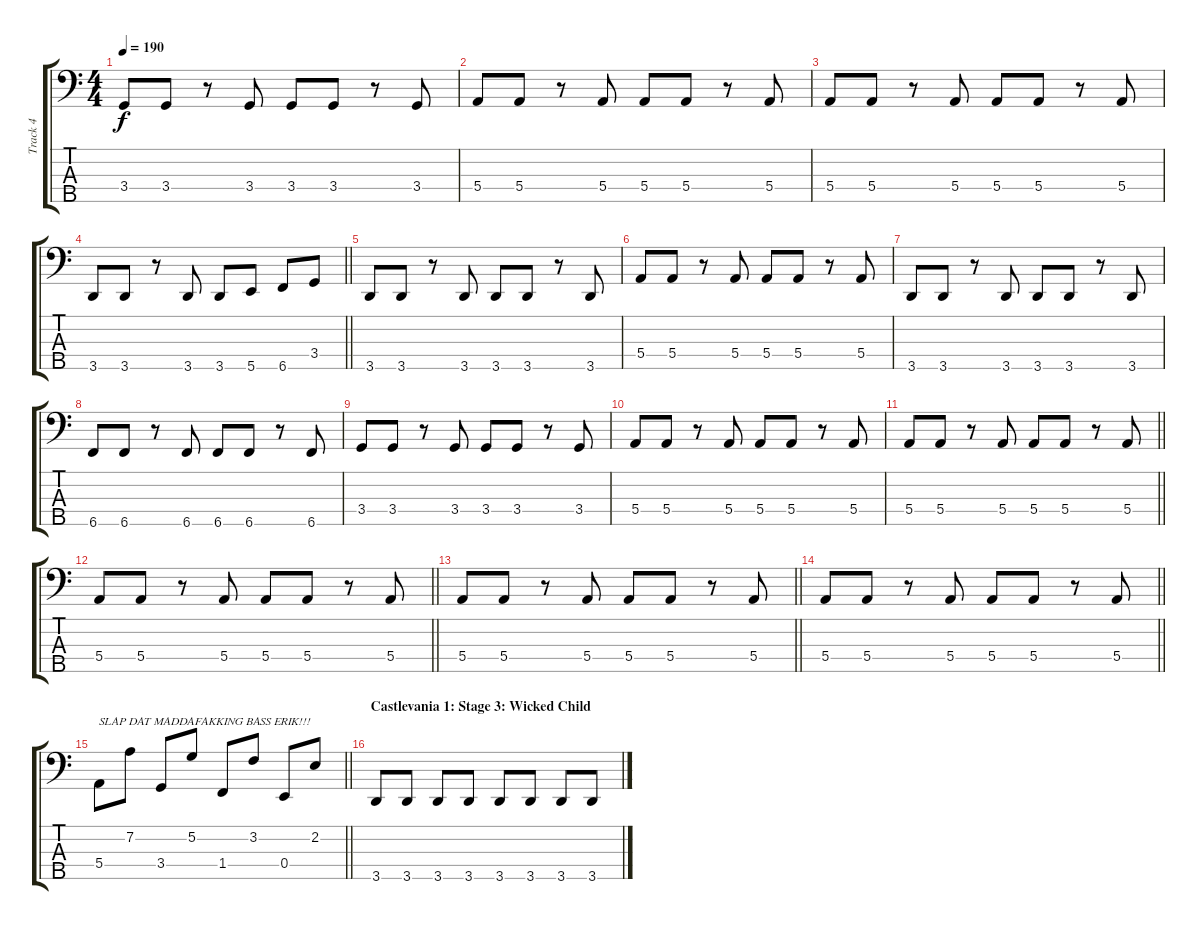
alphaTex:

\track ("Track 4" "Track 4") {instrument slapbass1}
\staff {score tabs}
\tuning (G2 D2 A1 E1 B0) {hide}
\ts (4 4)
\tempo 190
\clef f4
\ks c
3.4.8{dy f} 3.4.8 r.8 3.4.8 3.4.8 3.4.8 r.8 3.4.8 |
5.4.8 5.4.8 r.8 5.4.8 5.4.8 5.4.8 r.8 5.4.8 |
5.4.8 5.4.8 r.8 5.4.8 5.4.8 5.4.8 r.8 5.4.8 |
\barLineRight lightlight
3.5.8 3.5.8 r.8 3.5.8 3.5.8 5.5.8 6.5.8 3.4.8 |
\section ("" "")
3.5.8 3.5.8 r.8 3.5.8 3.5.8 3.5.8 r.8 3.5.8 |
5.4.8 5.4.8 r.8 5.4.8 5.4.8 5.4.8 r.8 5.4.8 |
3.5.8 3.5.8 r.8 3.5.8 3.5.8 3.5.8 r.8 3.5.8 |
6.5.8 6.5.8 r.8 6.5.8 6.5.8 6.5.8 r.8 6.5.8 |
3.4.8 3.4.8 r.8 3.4.8 3.4.8 3.4.8 r.8 3.4.8 |
5.4.8 5.4.8 r.8 5.4.8 5.4.8 5.4.8 r.8 5.4.8 |
\barLineRight lightlight
5.4.8 5.4.8 r.8 5.4.8 5.4.8 5.4.8 r.8 5.4.8 |
\barLineRight lightlight
5.4.8 5.4.8 r.8 5.4.8 5.4.8 5.4.8 r.8 5.4.8 |
\barLineRight lightlight
5.4.8 5.4.8 r.8 5.4.8 5.4.8 5.4.8 r.8 5.4.8 |
\barLineRight lightlight
5.4.8 5.4.8 r.8 5.4.8 5.4.8 5.4.8 r.8 5.4.8 |
\section ("" "")
\barLineRight lightlight
5.4.8{txt "SLAP DAT MADDAFAKKING BASS ERIK!!!"} 7.2.8 3.4.8 5.2.8 1.4.8 3.2.8 0.4.8 2.2.8 |
\section ("" "Castlevania 1: Stage 3: Wicked Child")
3.5.8 3.5.8 3.5.8 3.5.8 3.5.8 3.5.8 3.5.8 3.5.8
